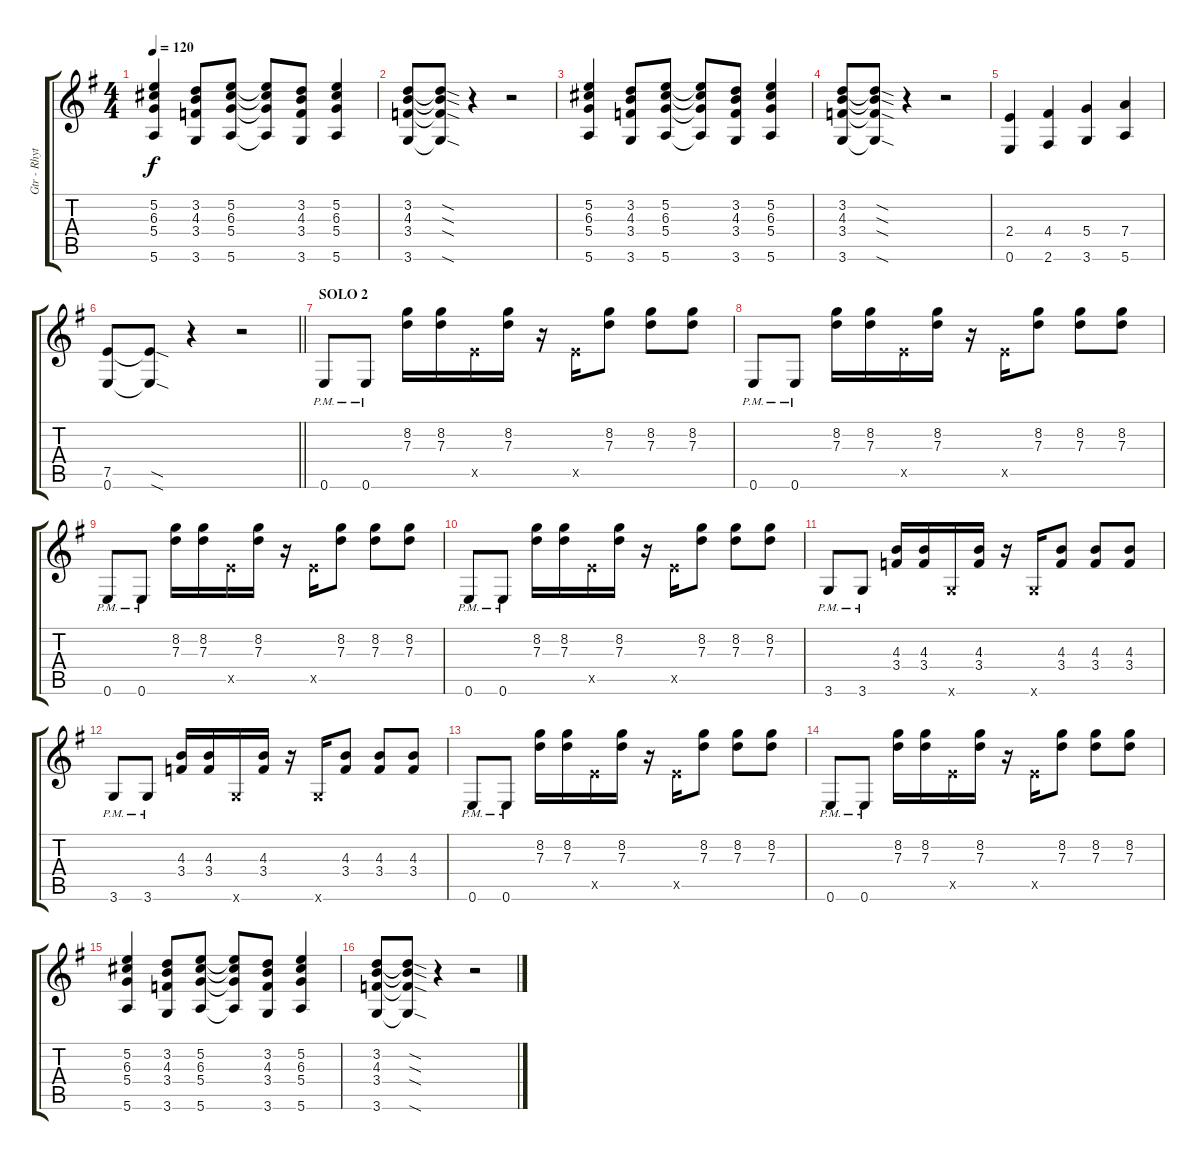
\track ("Gtr - Rhythm 2" "Gtr - Rhyt") {instrument overdrivenguitar}
\staff {score tabs}
\tuning (E4 B3 G3 D3 A2 E2) {hide}
\ts (4 4)
\tempo 120
\clef g2
\ks eminor
(5.2 6.3 5.4 5.6).4{dy f} (3.2 4.3 3.4 3.6).8 (5.2 6.3 5.4 5.6).8 (5.2{t} 6.3{t} 5.4{t} 5.6{t}).8 (3.2 4.3 3.4 3.6).8 (5.2 6.3 5.4 5.6).4 |
(3.2 4.3 3.4 3.6).8 (3.2{sod t} 4.3{sod t} 3.4{sod t} 3.6{sod t}).8 r.4 r.2 |
(5.2 6.3 5.4 5.6).4 (3.2 4.3 3.4 3.6).8 (5.2 6.3 5.4 5.6).8 (5.2{t} 6.3{t} 5.4{t} 5.6{t}).8 (3.2 4.3 3.4 3.6).8 (5.2 6.3 5.4 5.6).4 |
(3.2 4.3 3.4 3.6).8 (3.2{sod t} 4.3{sod t} 3.4{sod t} 3.6{sod t}).8 r.4 r.2 |
(2.4 0.6).4 (4.4 2.6).4 (5.4 3.6).4 (7.4 5.6).4 |
\barLineRight lightlight
(7.5 0.6).8 (7.5{sod t} 0.6{sod t}).8 r.4 r.2 |
\section ("" "SOLO 2")
0.6{pm}.8 0.6{pm}.8 (8.2 7.3).16 (8.2 7.3).16 7.5{x}.16 (8.2 7.3).16 r.16 7.5{x}.16 (8.2 7.3).8 (8.2 7.3).8 (8.2 7.3).8 |
0.6{pm}.8 0.6{pm}.8 (8.2 7.3).16 (8.2 7.3).16 7.5{x}.16 (8.2 7.3).16 r.16 7.5{x}.16 (8.2 7.3).8 (8.2 7.3).8 (8.2 7.3).8 |
0.6{pm}.8 0.6{pm}.8 (8.2 7.3).16 (8.2 7.3).16 7.5{x}.16 (8.2 7.3).16 r.16 7.5{x}.16 (8.2 7.3).8 (8.2 7.3).8 (8.2 7.3).8 |
0.6{pm}.8 0.6{pm}.8 (8.2 7.3).16 (8.2 7.3).16 7.5{x}.16 (8.2 7.3).16 r.16 7.5{x}.16 (8.2 7.3).8 (8.2 7.3).8 (8.2 7.3).8 |
3.6{pm}.8 3.6{pm}.8 (4.3 3.4).16 (4.3 3.4).16 3.6{x}.16 (4.3 3.4).16 r.16 3.6{x}.16 (4.3 3.4).8 (4.3 3.4).8 (4.3 3.4).8 |
3.6{pm}.8 3.6{pm}.8 (4.3 3.4).16 (4.3 3.4).16 3.6{x}.16 (4.3 3.4).16 r.16 3.6{x}.16 (4.3 3.4).8 (4.3 3.4).8 (4.3 3.4).8 |
0.6{pm}.8 0.6{pm}.8 (8.2 7.3).16 (8.2 7.3).16 7.5{x}.16 (8.2 7.3).16 r.16 7.5{x}.16 (8.2 7.3).8 (8.2 7.3).8 (8.2 7.3).8 |
0.6{pm}.8 0.6{pm}.8 (8.2 7.3).16 (8.2 7.3).16 7.5{x}.16 (8.2 7.3).16 r.16 7.5{x}.16 (8.2 7.3).8 (8.2 7.3).8 (8.2 7.3).8 |
(5.2 6.3 5.4 5.6).4 (3.2 4.3 3.4 3.6).8 (5.2 6.3 5.4 5.6).8 (5.2{t} 6.3{t} 5.4{t} 5.6{t}).8 (3.2 4.3 3.4 3.6).8 (5.2 6.3 5.4 5.6).4 |
(3.2 4.3 3.4 3.6).8 (3.2{sod t} 4.3{sod t} 3.4{sod t} 3.6{sod t}).8 r.4 r.2
